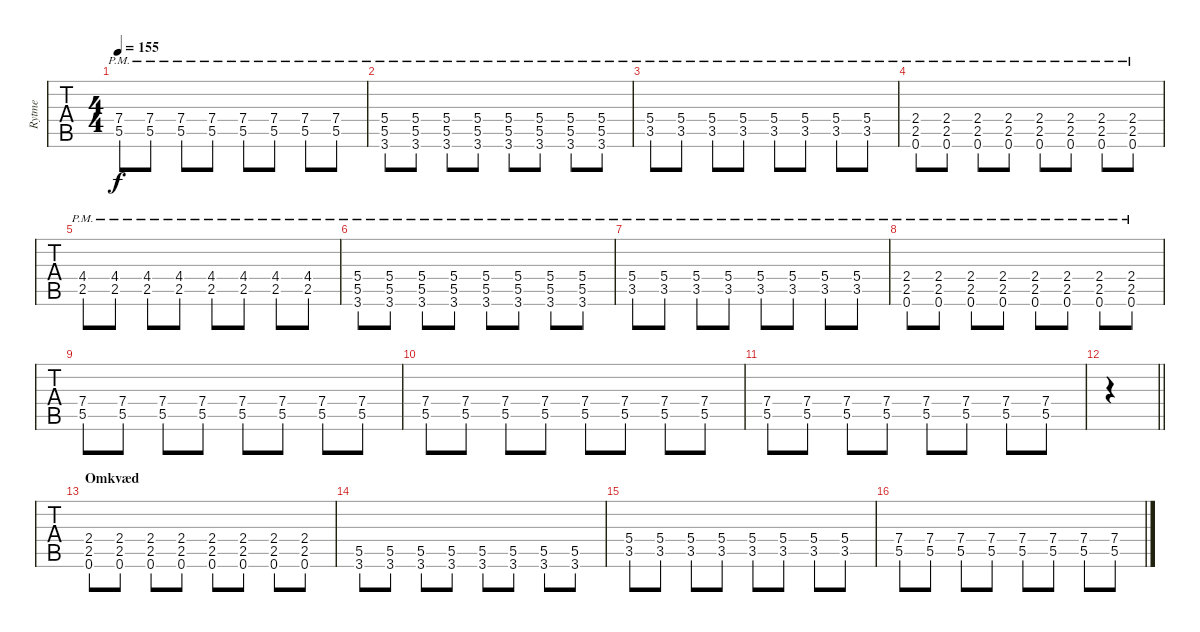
\track ("Rytme" "Rytme") {instrument distortionguitar}
\staff {tabs}
\tuning (E4 B3 G3 D3 A2 E2) {hide}
\ts (4 4)
\tempo 155
\clef g2
\ks eminor
(7.4{pm} 5.5{pm}).8{dy f} (7.4{pm} 5.5{pm}).8 (7.4{pm} 5.5{pm}).8 (7.4{pm} 5.5{pm}).8 (7.4{pm} 5.5{pm}).8 (7.4{pm} 5.5{pm}).8 (7.4{pm} 5.5{pm}).8 (7.4{pm} 5.5{pm}).8 |
(5.4{pm} 5.5{pm} 3.6{pm}).8 (5.4{pm} 5.5{pm} 3.6{pm}).8 (5.4{pm} 5.5{pm} 3.6{pm}).8 (5.4{pm} 5.5{pm} 3.6{pm}).8 (5.4{pm} 5.5{pm} 3.6{pm}).8 (5.4{pm} 5.5{pm} 3.6{pm}).8 (5.4{pm} 5.5{pm} 3.6{pm}).8 (5.4{pm} 5.5{pm} 3.6{pm}).8 |
(5.4{pm} 3.5{pm}).8 (5.4{pm} 3.5{pm}).8 (5.4{pm} 3.5{pm}).8 (5.4{pm} 3.5{pm}).8 (5.4{pm} 3.5{pm}).8 (5.4{pm} 3.5{pm}).8 (5.4{pm} 3.5{pm}).8 (5.4{pm} 3.5{pm}).8 |
(2.4{pm} 2.5{pm} 0.6{pm}).8 (2.4{pm} 2.5{pm} 0.6{pm}).8 (2.4{pm} 2.5{pm} 0.6{pm}).8 (2.4{pm} 2.5{pm} 0.6{pm}).8 (2.4{pm} 2.5{pm} 0.6{pm}).8 (2.4{pm} 2.5{pm} 0.6{pm}).8 (2.4{pm} 2.5{pm} 0.6{pm}).8 (2.4{pm} 2.5{pm} 0.6{pm}).8 |
(4.4{pm} 2.5{pm}).8 (4.4{pm} 2.5{pm}).8 (4.4{pm} 2.5{pm}).8 (4.4{pm} 2.5{pm}).8 (4.4{pm} 2.5{pm}).8 (4.4{pm} 2.5{pm}).8 (4.4{pm} 2.5{pm}).8 (4.4{pm} 2.5{pm}).8 |
(5.4{pm} 5.5{pm} 3.6{pm}).8 (5.4{pm} 5.5{pm} 3.6{pm}).8 (5.4{pm} 5.5{pm} 3.6{pm}).8 (5.4{pm} 5.5{pm} 3.6{pm}).8 (5.4{pm} 5.5{pm} 3.6{pm}).8 (5.4{pm} 5.5{pm} 3.6{pm}).8 (5.4{pm} 5.5{pm} 3.6{pm}).8 (5.4{pm} 5.5{pm} 3.6{pm}).8 |
(5.4{pm} 3.5{pm}).8 (5.4{pm} 3.5{pm}).8 (5.4{pm} 3.5{pm}).8 (5.4{pm} 3.5{pm}).8 (5.4{pm} 3.5{pm}).8 (5.4{pm} 3.5{pm}).8 (5.4{pm} 3.5{pm}).8 (5.4{pm} 3.5{pm}).8 |
(2.4{pm} 2.5{pm} 0.6{pm}).8 (2.4{pm} 2.5{pm} 0.6{pm}).8 (2.4{pm} 2.5{pm} 0.6{pm}).8 (2.4{pm} 2.5{pm} 0.6{pm}).8 (2.4{pm} 2.5{pm} 0.6{pm}).8 (2.4{pm} 2.5{pm} 0.6{pm}).8 (2.4{pm} 2.5{pm} 0.6{pm}).8 (2.4{pm} 2.5{pm} 0.6{pm}).8 |
(7.4 5.5).8 (7.4 5.5).8 (7.4 5.5).8 (7.4 5.5).8 (7.4 5.5).8 (7.4 5.5).8 (7.4 5.5).8 (7.4 5.5).8 |
(7.4 5.5).8 (7.4 5.5).8 (7.4 5.5).8 (7.4 5.5).8 (7.4 5.5).8 (7.4 5.5).8 (7.4 5.5).8 (7.4 5.5).8 |
(7.4 5.5).8 (7.4 5.5).8 (7.4 5.5).8 (7.4 5.5).8 (7.4 5.5).8 (7.4 5.5).8 (7.4 5.5).8 (7.4 5.5).8 |
\barLineRight lightlight
|
\section ("" "Omkvæd")
(2.4 2.5 0.6).8 (2.4 2.5 0.6).8 (2.4 2.5 0.6).8 (2.4 2.5 0.6).8 (2.4 2.5 0.6).8 (2.4 2.5 0.6).8 (2.4 2.5 0.6).8 (2.4 2.5 0.6).8 |
(5.5 3.6).8 (5.5 3.6).8 (5.5 3.6).8 (5.5 3.6).8 (5.5 3.6).8 (5.5 3.6).8 (5.5 3.6).8 (5.5 3.6).8 |
(5.4 3.5).8 (5.4 3.5).8 (5.4 3.5).8 (5.4 3.5).8 (5.4 3.5).8 (5.4 3.5).8 (5.4 3.5).8 (5.4 3.5).8 |
(7.4 5.5).8 (7.4 5.5).8 (7.4 5.5).8 (7.4 5.5).8 (7.4 5.5).8 (7.4 5.5).8 (7.4 5.5).8 (7.4 5.5).8
